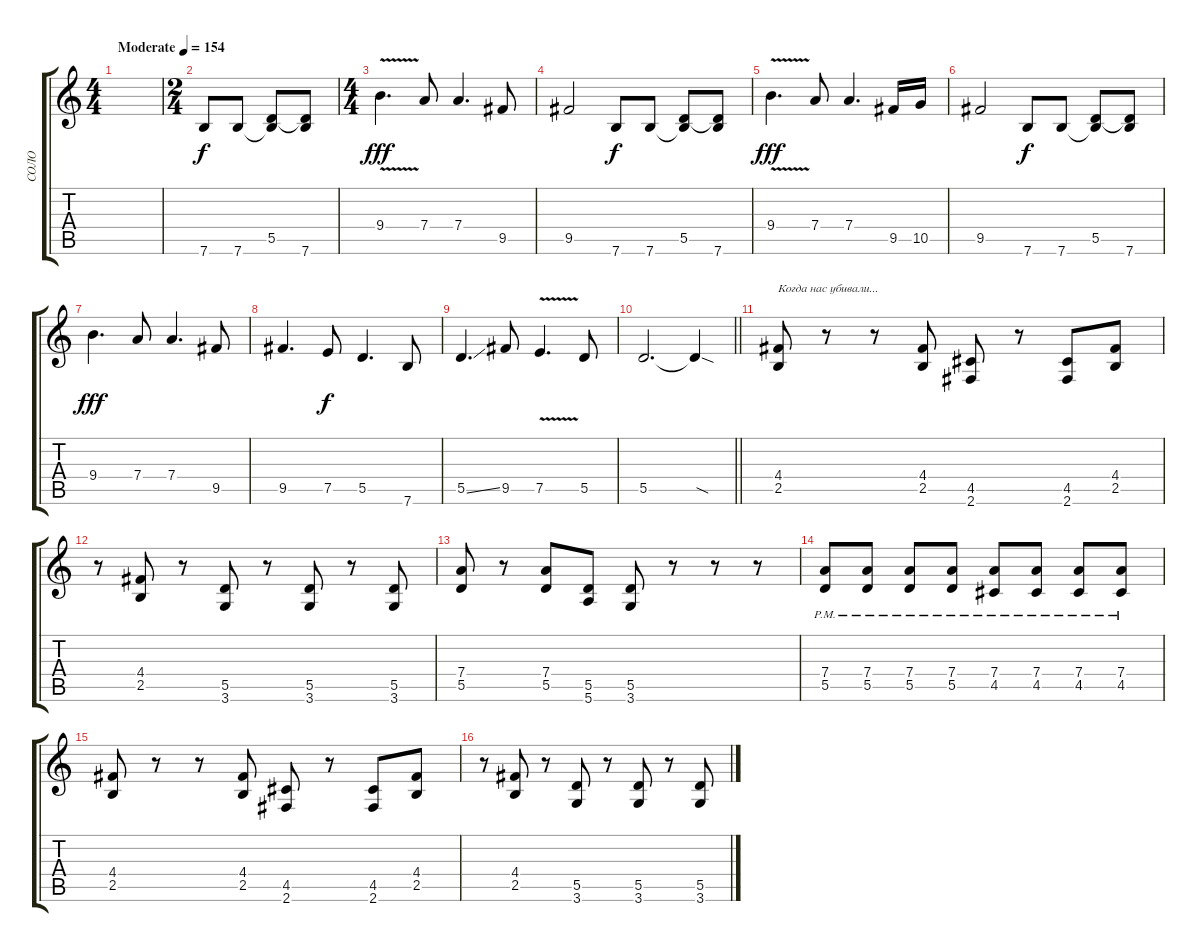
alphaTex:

\track ("СОЛО" "СОЛО") {instrument distortionguitar}
\staff {score tabs}
\tuning (E4 B3 G3 D3 A2 E2) {hide}
\ts (4 4)
\tempo (154 "Moderate")
\clef g2
\ks c
|
\ts (2 4)
7.6.8 7.6.8 (5.5 7.6{t}).8 (5.5{t} 7.6).8 |
\ts (4 4)
9.4{v}.4{d dy fff} 7.4.8 7.4.4{d} 9.5.8 |
9.5.2 7.6.8{dy f} 7.6.8 (5.5 7.6{t}).8 (5.5{t} 7.6).8 |
9.4{v}.4{d dy fff} 7.4.8 7.4.4{d} 9.5.16 10.5.16 |
9.5.2 7.6.8{dy f} 7.6.8 (5.5 7.6{t}).8 (5.5{t} 7.6).8 |
9.4.4{d dy fff} 7.4.8 7.4.4{d} 9.5.8 |
9.5.4{d} 7.5.8{dy f} 5.5.4{d} 7.6.8 |
5.5{ss}.4{d} 9.5.8 7.5{v}.4{d} 5.5.8 |
\barLineRight lightlight
5.5.2{d} 5.5{sod t}.4 |
(4.4 2.5).8{txt "Когда нас убивали..."} r.8 r.8 (4.4 2.5).8 (4.5 2.6).8 r.8 (4.5 2.6).8 (4.4 2.5).8 |
r.8 (4.4 2.5).8 r.8 (5.5 3.6).8 r.8 (5.5 3.6).8 r.8 (5.5 3.6).8 |
(7.4 5.5).8 r.8 (7.4 5.5).8 (5.5 5.6).8 (5.5 3.6).8 r.8 r.8 r.8 |
(7.4{pm} 5.5{pm}).8 (7.4{pm} 5.5{pm}).8 (7.4{pm} 5.5{pm}).8 (7.4{pm} 5.5{pm}).8 (7.4{pm} 4.5{pm}).8 (7.4{pm} 4.5{pm}).8 (7.4{pm} 4.5{pm}).8 (7.4{pm} 4.5{pm}).8 |
(4.4 2.5).8 r.8 r.8 (4.4 2.5).8 (4.5 2.6).8 r.8 (4.5 2.6).8 (4.4 2.5).8 |
r.8 (4.4 2.5).8 r.8 (5.5 3.6).8 r.8 (5.5 3.6).8 r.8 (5.5 3.6).8
